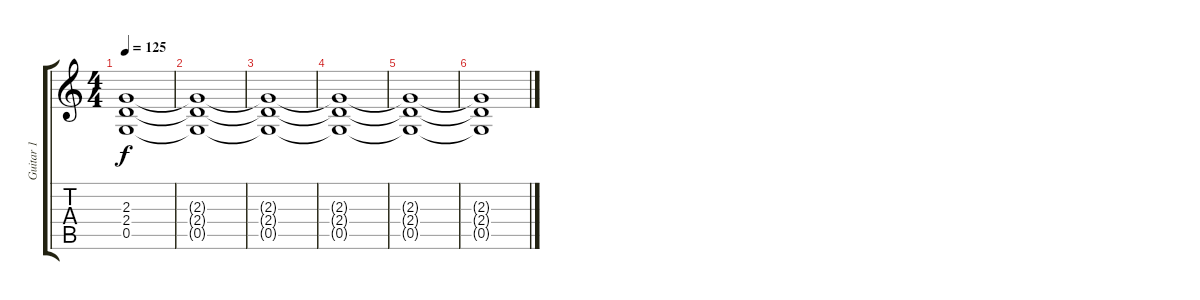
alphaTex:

\track ("Guitar 1" "Guitar 1") {instrument distortionguitar}
\staff {score tabs}
\tuning (D4 A3 F3 C3 G2 C2) {hide}
\ts (4 4)
\tempo 125
\clef g2
\ks c
(2.3 2.4 0.5).1{dy f} |
(2.3{t} 2.4{t} 0.5{t}).1 |
(2.3{t} 2.4{t} 0.5{t}).1{volume 0} |
(2.3{t} 2.4{t} 0.5{t}).1 |
(2.3{t} 2.4{t} 0.5{t}).1 |
(2.3{t} 2.4{t} 0.5{t}).1
